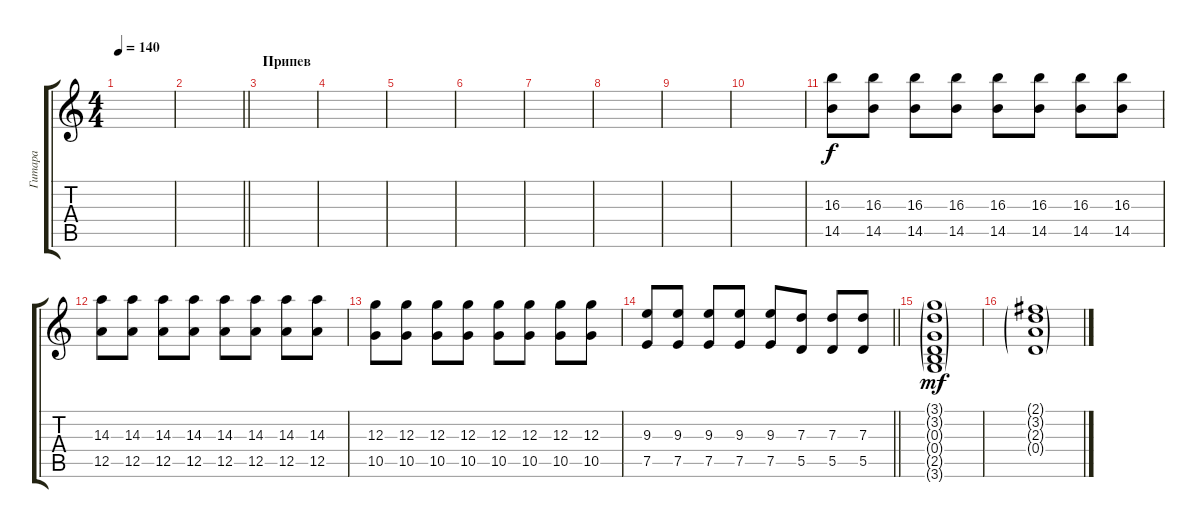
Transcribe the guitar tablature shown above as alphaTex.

\track ("Гитара" "Гитара") {instrument overdrivenguitar}
\staff {score tabs}
\tuning (E4 B3 G3 D3 A2 E2) {hide}
\ts (4 4)
\tempo 140
\clef g2
\ks c
|
\barLineRight lightlight
|
\section ("" "Припев")
|
|
|
|
|
|
|
|
(16.3 14.5).8 (16.3 14.5).8 (16.3 14.5).8 (16.3 14.5).8 (16.3 14.5).8 (16.3 14.5).8 (16.3 14.5).8 (16.3 14.5).8 |
(14.3 12.5).8 (14.3 12.5).8 (14.3 12.5).8 (14.3 12.5).8 (14.3 12.5).8 (14.3 12.5).8 (14.3 12.5).8 (14.3 12.5).8 |
(12.3 10.5).8 (12.3 10.5).8 (12.3 10.5).8 (12.3 10.5).8 (12.3 10.5).8 (12.3 10.5).8 (12.3 10.5).8 (12.3 10.5).8 |
\barLineRight lightlight
(9.3 7.5).8 (9.3 7.5).8 (9.3 7.5).8 (9.3 7.5).8 (9.3 7.5).8 (7.3 5.5).8 (7.3 5.5).8 (7.3 5.5).8 |
(3.1{g} 3.2{g} 0.3{g} 0.4{g} 2.5{g} 3.6{g}).1{dy mf instrument acousticguitarsteel} |
(2.1{g} 3.2{g} 2.3{g} 0.4{g}).1
